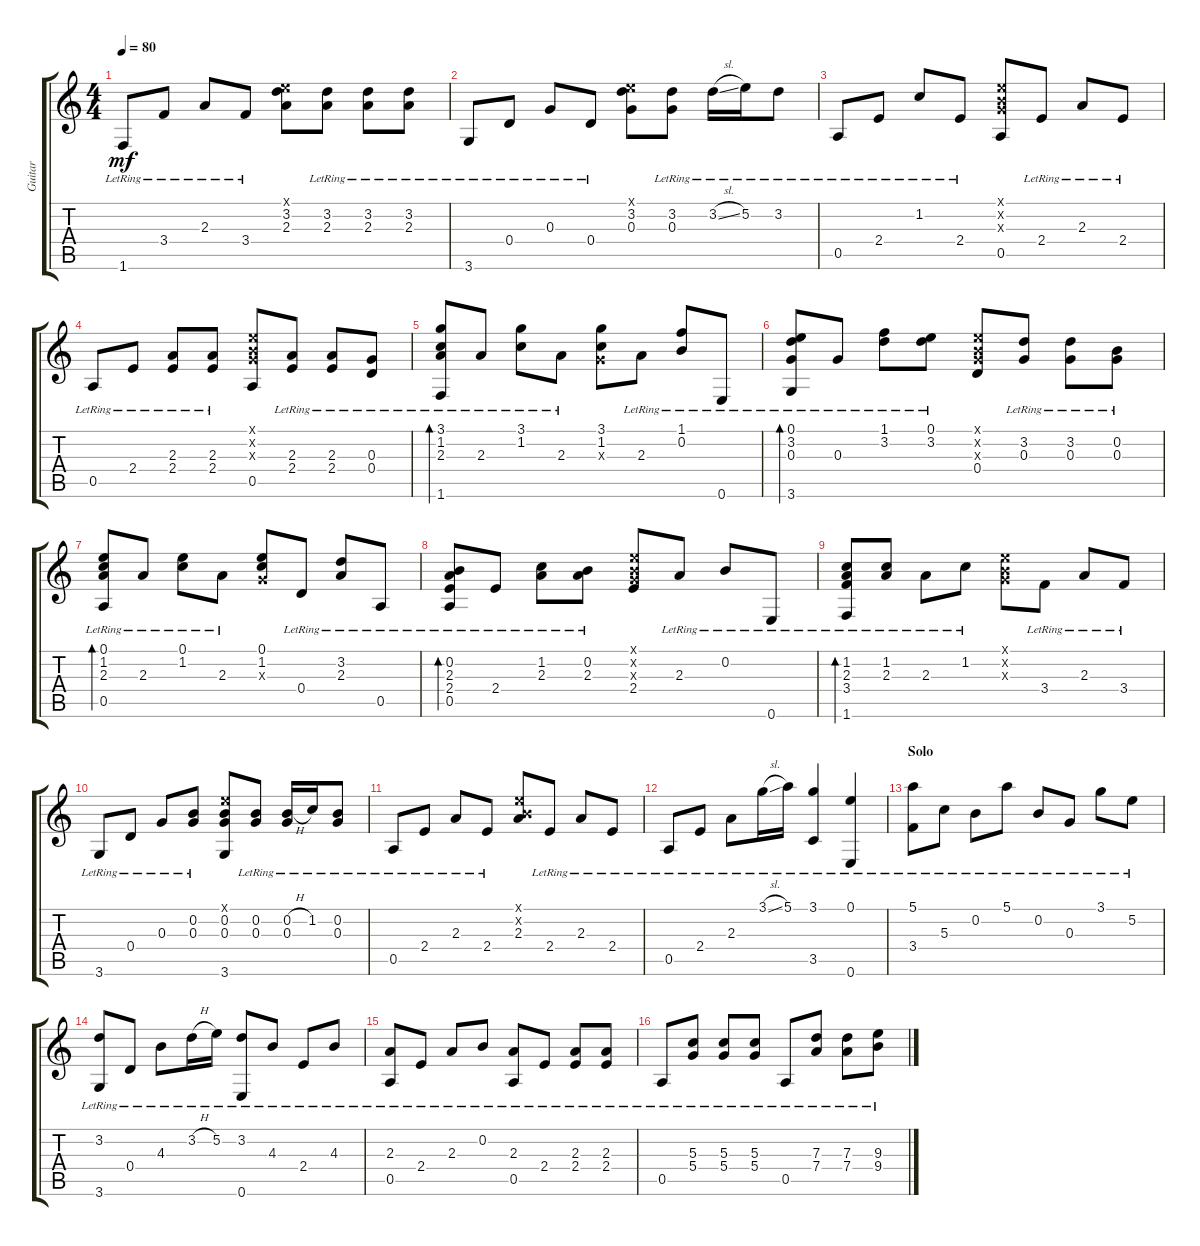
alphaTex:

\track ("Guitar" "Guitar") {instrument acousticguitarnylon}
\staff {score tabs}
\tuning (E4 B3 G3 D3 A2 E2) {hide}
\ts (4 4)
\tempo 80
\clef g2
\ks c
1.6{lr}.8{dy mf} 3.4{lr}.8 2.3{lr}.8 3.4{lr}.8 (0.1{x} 3.2 2.3).8 (3.2{lr} 2.3{lr}).8 (3.2{lr} 2.3{lr}).8 (3.2{lr} 2.3{lr}).8 |
3.6{lr}.8 0.4{lr}.8 0.3{lr}.8 0.4{lr}.8 (0.1{x} 3.2 0.3).8 (3.2{lr} 0.3{lr}).8 3.2{sl lr}.16 5.2{lr}.16 3.2{lr}.8 |
0.5{lr}.8 2.4{lr}.8 1.2{lr}.8 2.4{lr}.8 (0.1{x} 0.2{x} 0.3{x} 0.5).8 2.4{lr}.8 2.3{lr}.8 2.4{lr}.8 |
0.5{lr}.8 2.4{lr}.8 (2.3{lr} 2.4{lr}).8 (2.3{lr} 2.4{lr}).8 (0.1{x} 0.2{x} 0.3{x} 0.5).8 (2.3{lr} 2.4{lr}).8 (2.3{lr} 2.4{lr}).8 (0.3{lr} 0.4{lr}).8 |
(3.1{lr} 1.2{lr} 2.3{lr} 1.6{lr}).8{bd 30} 2.3{lr}.8 (3.1{lr} 1.2{lr}).8 2.3{lr}.8 (3.1 1.2 0.3{x}).8 2.3{lr}.8 (1.1{lr} 0.2{lr}).8 0.6{lr}.8 |
(0.1{lr} 3.2{lr} 0.3{lr} 3.6{lr}).8{bd 30} 0.3{lr}.8 (1.1{lr} 3.2{lr}).8 (0.1{lr} 3.2{lr}).8 (0.1{x} 0.2{x} 0.3{x} 0.4).8 (3.2{lr} 0.3{lr}).8 (3.2{lr} 0.3{lr}).8 (0.2{lr} 0.3{lr}).8 |
(0.1{lr} 1.2{lr} 2.3{lr} 0.5{lr}).8{bd 30} 2.3{lr}.8 (0.1{lr} 1.2{lr}).8 2.3{lr}.8 (0.1 1.2 0.3{x}).8 0.4{lr}.8 (3.2{lr} 2.3{lr}).8 0.5{lr}.8 |
(0.2{lr} 2.3{lr} 2.4{lr} 0.5{lr}).8{bd 30} 2.4{lr}.8 (1.2{lr} 2.3{lr}).8 (0.2{lr} 2.3{lr}).8 (0.1{x} 0.2{x} 0.3{x} 2.4).8 2.3{lr}.8 0.2{lr}.8 0.6{lr}.8 |
(1.2{lr} 2.3{lr} 3.4{lr} 1.6{lr}).8{bd 30} (1.2{lr} 2.3{lr}).8 2.3{lr}.8 1.2{lr}.8 (0.1{x} 0.2{x} 0.3{x}).8 3.4{lr}.8 2.3{lr}.8 3.4{lr}.8 |
3.6{lr}.8 0.4{lr}.8 0.3{lr}.8 (0.2{lr} 0.3{lr}).8 (0.1{x} 0.2 0.3 3.6).8 (0.2{lr} 0.3{lr}).8 (0.2{h lr} 0.3{lr}).16 1.2{lr}.16 (0.2{lr} 0.3{lr}).8 |
0.5{lr}.8 2.4{lr}.8 2.3{lr}.8 2.4{lr}.8 (0.1{x} 0.2{x} 2.3).8 2.4{lr}.8 2.3{lr}.8 2.4{lr}.8 |
0.5{lr}.8 2.4{lr}.8 2.3{lr}.8 3.1{sl lr}.16 5.1{lr}.16 (3.1{lr} 3.5{lr}).4 (0.1{lr} 0.6{lr}).4 |
\section ("" "Solo")
(5.1{lr} 3.4{lr}).8 5.3{lr}.8 0.2{lr}.8 5.1{lr}.8 0.2{lr}.8 0.3{lr}.8 3.1{lr}.8 5.2{lr}.8 |
(3.2{lr} 3.6{lr}).8 0.4{lr}.8 4.3{lr}.8 3.2{h lr}.16 5.2{lr}.16 (3.2{lr} 0.6{lr}).8 4.3{lr}.8 2.4{lr}.8 4.3{lr}.8 |
(2.3{lr} 0.5{lr}).8 2.4{lr}.8 2.3{lr}.8 0.2{lr}.8 (2.3{lr} 0.5{lr}).8 2.4{lr}.8 (2.3{lr} 2.4{lr}).8 (2.3{lr} 2.4{lr}).8 |
0.5{lr}.8 (5.3{lr} 5.4{lr}).8 (5.3{lr} 5.4{lr}).8 (5.3{lr} 5.4{lr}).8 0.5{lr}.8 (7.3{lr} 7.4{lr}).8 (7.3{lr} 7.4{lr}).8 (9.3{lr} 9.4{lr}).8
